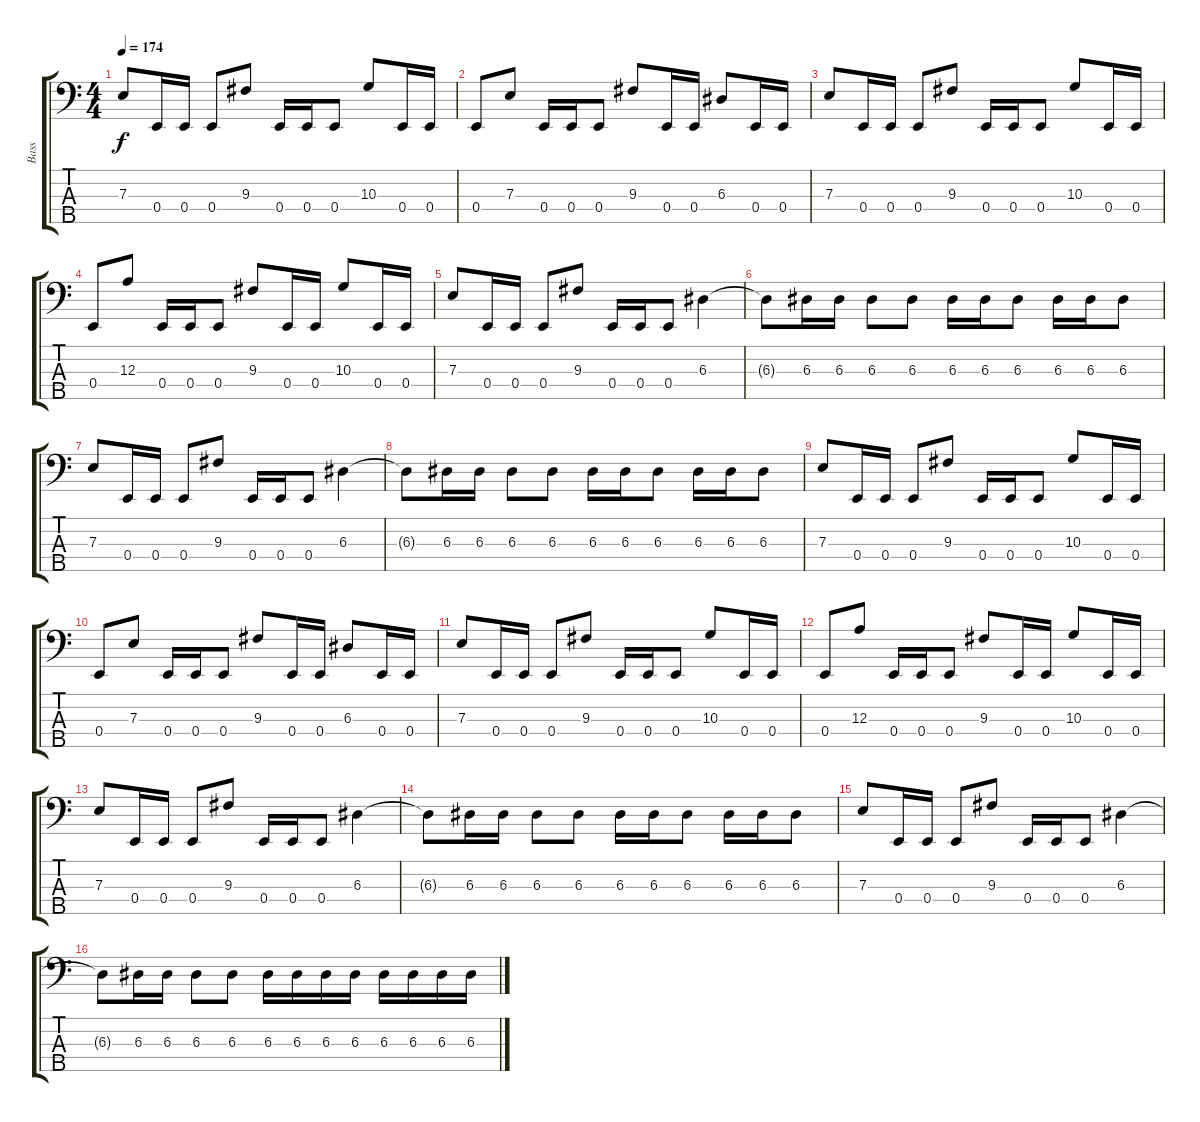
\track ("Bass" "Bass") {instrument electricbassfinger}
\staff {score tabs}
\tuning (G2 D2 A1 E1 B0) {hide}
\ts (4 4)
\tempo 174
\clef f4
\ks c
7.3.8{dy f} 0.4.16 0.4.16 0.4.8 9.3.8 0.4.16 0.4.16 0.4.8 10.3.8 0.4.16 0.4.16 |
0.4.8 7.3.8 0.4.16 0.4.16 0.4.8 9.3.8 0.4.16 0.4.16 6.3.8 0.4.16 0.4.16 |
7.3.8 0.4.16 0.4.16 0.4.8 9.3.8 0.4.16 0.4.16 0.4.8 10.3.8 0.4.16 0.4.16 |
0.4.8 12.3.8 0.4.16 0.4.16 0.4.8 9.3.8 0.4.16 0.4.16 10.3.8 0.4.16 0.4.16 |
7.3.8 0.4.16 0.4.16 0.4.8 9.3.8 0.4.16 0.4.16 0.4.8 6.3.4 |
6.3{t}.8 6.3.16 6.3.16 6.3.8 6.3.8 6.3.16 6.3.16 6.3.8 6.3.16 6.3.16 6.3.8 |
7.3.8 0.4.16 0.4.16 0.4.8 9.3.8 0.4.16 0.4.16 0.4.8 6.3.4 |
6.3{t}.8 6.3.16 6.3.16 6.3.8 6.3.8 6.3.16 6.3.16 6.3.8 6.3.16 6.3.16 6.3.8 |
7.3.8 0.4.16 0.4.16 0.4.8 9.3.8 0.4.16 0.4.16 0.4.8 10.3.8 0.4.16 0.4.16 |
0.4.8 7.3.8 0.4.16 0.4.16 0.4.8 9.3.8 0.4.16 0.4.16 6.3.8 0.4.16 0.4.16 |
7.3.8 0.4.16 0.4.16 0.4.8 9.3.8 0.4.16 0.4.16 0.4.8 10.3.8 0.4.16 0.4.16 |
0.4.8 12.3.8 0.4.16 0.4.16 0.4.8 9.3.8 0.4.16 0.4.16 10.3.8 0.4.16 0.4.16 |
7.3.8 0.4.16 0.4.16 0.4.8 9.3.8 0.4.16 0.4.16 0.4.8 6.3.4 |
6.3{t}.8 6.3.16 6.3.16 6.3.8 6.3.8 6.3.16 6.3.16 6.3.8 6.3.16 6.3.16 6.3.8 |
7.3.8 0.4.16 0.4.16 0.4.8 9.3.8 0.4.16 0.4.16 0.4.8 6.3.4 |
6.3{t}.8 6.3.16 6.3.16 6.3.8 6.3.8 6.3.16 6.3.16 6.3.16 6.3.16 6.3.16 6.3.16 6.3.16 6.3.16
